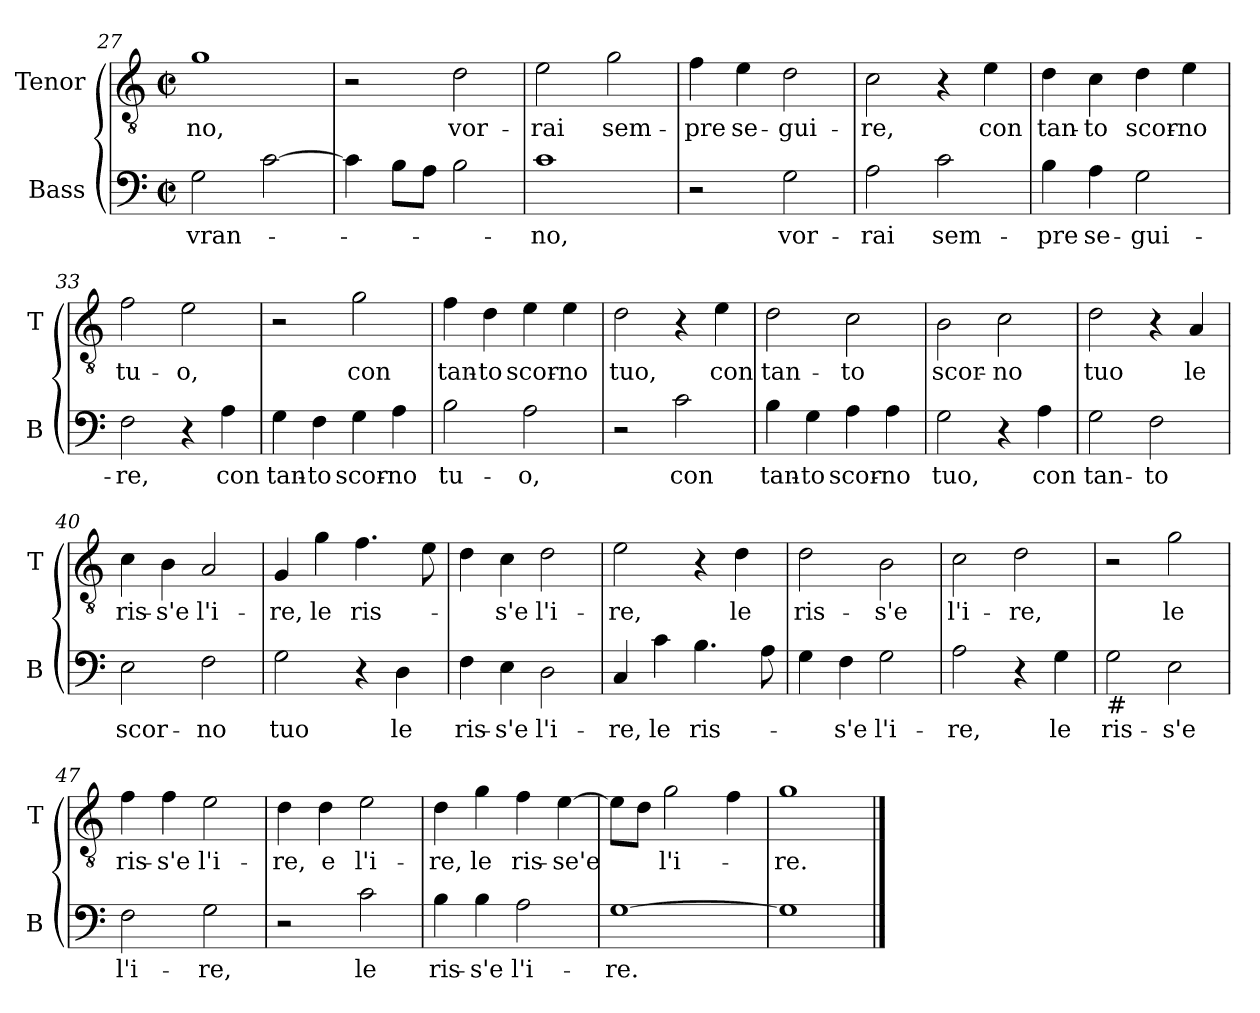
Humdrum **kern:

**kern	**text	**kern	**text
*part2	*part2	*part1	*part1
*staff2	*staff2	*staff1	*staff1
*I"Bass	*	*I"Tenor	*
*I'B	*	*I'T	*
*clefF4	*	*clefGv2	*
*k[]	*	*k[]	*
*C:	*	*C:	*
*M2/2	*	*M2/2	*
*met(c|)	*	*met(c|)	*
=27	=27	=27	=27
!	!LO:LY:b	!	!LO:LY:b
2G\	-vran-	1g	-no,
[2c\	.	.	.
=28	=28	=28	=28
4c\]	.	2r	.
8B\L	.	.	.
8A\J	.	.	.
!	!	!	!LO:LY:b
2B\	.	2d\	vor-
=29	=29	=29	=29
!	!LO:LY:b	!	!LO:LY:b
1c	-no,	2e\	-rai
!	!	!	!LO:LY:b
.	.	2g\	sem-
=30	=30	=30	=30
!	!	!	!LO:LY:b
2r	.	4f\	-pre
!	!	!	!LO:LY:b
.	.	4e\	se-
!	!LO:LY:b	!	!LO:LY:b
2G\	vor-	2d\	-gui-
!!LO:LB:g=z
=31	=31	=31	=31
!	!LO:LY:b	!	!LO:LY:b
2A\	-rai	2c\	-re,
!	!LO:LY:b	!	!
2c\	sem-	4r	.
!	!	!	!LO:LY:b
.	.	4e\	con
=32	=32	=32	=32
!	!LO:LY:b	!	!LO:LY:b
4B\	-pre	4d\	tan-
!	!LO:LY:b	!	!LO:LY:b
4A\	se-	4c\	-to
!	!LO:LY:b	!	!LO:LY:b
2G\	-gui-	4d\	scor-
!	!	!	!LO:LY:b
.	.	4e\	-no
=33	=33	=33	=33
!	!LO:LY:b	!	!LO:LY:b
2F\	-re,	2f\	tu-
!	!	!	!LO:LY:b
4r	.	2e\	-o,
!	!LO:LY:b	!	!
4A\	con	.	.
=34	=34	=34	=34
!	!LO:LY:b	!	!
4G\	tan-	2r	.
!	!LO:LY:b	!	!
4F\	-to	.	.
!	!LO:LY:b	!	!LO:LY:b
4G\	scor-	2g\	con
!	!LO:LY:b	!	!
4A\	-no	.	.
=35	=35	=35	=35
!	!LO:LY:b	!	!LO:LY:b
2B\	tu-	4f\	tan-
!	!	!	!LO:LY:b
.	.	4d\	-to
!	!LO:LY:b	!	!LO:LY:b
2A\	-o,	4e\	scor-
!	!	!	!LO:LY:b
.	.	4e\	-no
!!LO:LB:g=z
=36	=36	=36	=36
!	!	!	!LO:LY:b
2r	.	2d\	tuo,
!	!LO:LY:b	!	!
2c\	con	4r	.
!	!	!	!LO:LY:b
.	.	4e\	con
=37	=37	=37	=37
!	!LO:LY:b	!	!LO:LY:b
4B\	tan-	2d\	tan-
!	!LO:LY:b	!	!
4G\	-to	.	.
!	!LO:LY:b	!	!LO:LY:b
4A\	scor-	2c\	-to
!	!LO:LY:b	!	!
4A\	-no	.	.
=38	=38	=38	=38
!	!LO:LY:b	!	!LO:LY:b
2G\	tuo,	2B\	scor-
!	!	!	!LO:LY:b
4r	.	2c\	-no
!	!LO:LY:b	!	!
4A\	con	.	.
=39	=39	=39	=39
!	!LO:LY:b	!	!LO:LY:b
2G\	tan-	2d\	tuo
!	!LO:LY:b	!	!
2F\	-to	4r	.
!	!	!	!LO:LY:b
.	.	4A/	le
=40	=40	=40	=40
!	!LO:LY:b	!	!LO:LY:b
2E\	scor-	4c\	ris-
!	!	!	!LO:LY:b
.	.	4B\	-s'e
!	!LO:LY:b	!	!LO:LY:b
2F\	-no	2A/	l'i-
=41	=41	=41	=41
!	!LO:LY:b	!	!LO:LY:b
2G\	tuo	4G/	-re,
!	!	!	!LO:LY:b
.	.	4g\	le
!	!	!	!LO:LY:b
4r	.	4.f\	ris-
!	!LO:LY:b	!	!
4D\	le	.	.
.	.	8e\	.
!!LO:LB:g=z
=42	=42	=42	=42
!	!LO:LY:b	!	!
4F\	ris-	4d\	.
!	!LO:LY:b	!	!LO:LY:b
4E\	-s'e	4c\	-s'e
!	!LO:LY:b	!	!LO:LY:b
2D\	l'i-	2d\	l'i-
=43	=43	=43	=43
!	!LO:LY:b	!	!LO:LY:b
4C/	-re,	2e\	-re,
!	!LO:LY:b	!	!
4c\	le	.	.
!	!LO:LY:b	!	!
4.B\	ris-	4r	.
!	!	!	!LO:LY:b
.	.	4d\	le
8A\	.	.	.
=44	=44	=44	=44
!	!	!	!LO:LY:b
4G\	.	2d\	ris-
!	!LO:LY:b	!	!
4F\	-s'e	.	.
!	!LO:LY:b	!	!LO:LY:b
2G\	l'i-	2B\	-s'e
=45	=45	=45	=45
!	!LO:LY:b	!	!LO:LY:b
2A\	-re,	2c\	l'i-
!	!	!	!LO:LY:b
4r	.	2d\	-re,
!	!LO:LY:b	!	!
4G\	le	.	.
=46	=46	=46	=46
!LO:TX:b:t=#	!	!	!
!	!LO:LY:b	!	!
2G\	ris-	2r	.
!	!LO:LY:b	!	!LO:LY:b
2E\	-s'e	2g\	le
!!LO:LB:g=z
=47	=47	=47	=47
!	!LO:LY:b	!	!LO:LY:b
2F\	l'i-	4f\	ris-
!	!	!	!LO:LY:b
.	.	4f\	-s'e
!	!LO:LY:b	!	!LO:LY:b
2G\	-re,	2e\	l'i-
=48	=48	=48	=48
!	!	!	!LO:LY:b
2r	.	4d\	-re,
!	!	!	!LO:LY:b
.	.	4d\	e
!	!LO:LY:b	!	!LO:LY:b
2c\	le	2e\	l'i-
=49	=49	=49	=49
!	!LO:LY:b	!	!LO:LY:b
4B\	ris-	4d\	-re,
!	!LO:LY:b	!	!LO:LY:b
4B\	-s'e	4g\	le
!	!LO:LY:b	!	!LO:LY:b
2A\	l'i-	4f\	ris-
!	!	!	!LO:LY:b
.	.	[4e\	-se'e
=50	=50	=50	=50
!	!LO:LY:b	!	!
[1G	-re.	8e\L]	.
.	.	8d\J	.
!	!	!	!LO:LY:b
.	.	2g\	l'i-
.	.	4f\	.
=51	=51	=51	=51
!	!	!	!LO:LY:b
1G]	.	1g	-re.
==	==	==	==
*-	*-	*-	*-
